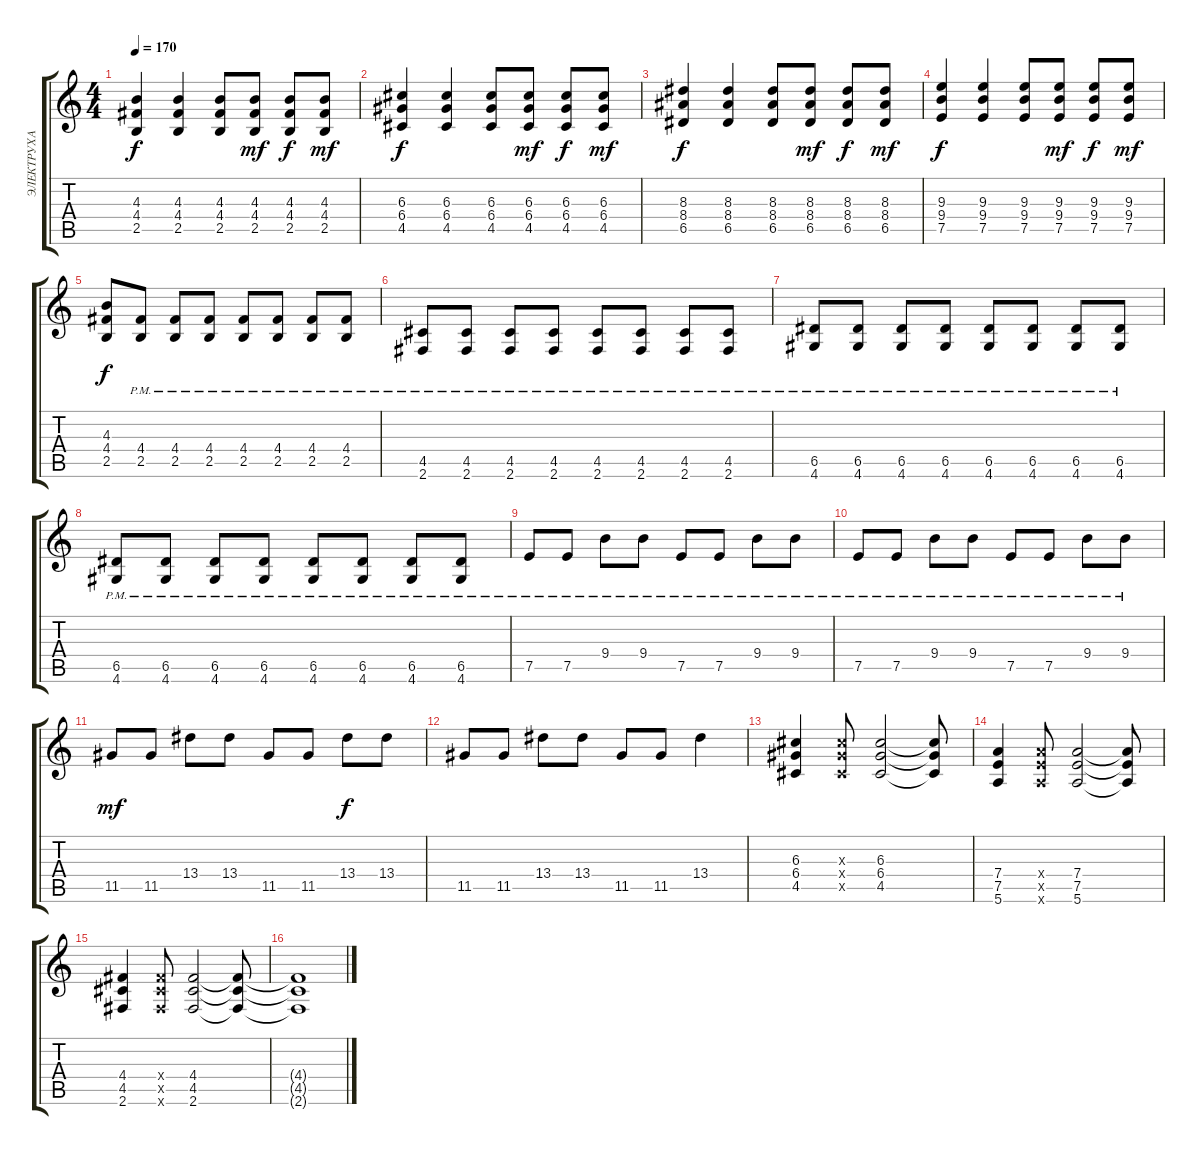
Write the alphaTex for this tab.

\track ("ЭЛЕКТРУХА" "ЭЛЕКТРУХА") {instrument distortionguitar}
\staff {score tabs}
\tuning (E4 B3 G3 D3 A2 E2) {hide}
\ts (4 4)
\tempo 170
\clef g2
\ks c
(4.3 4.4 2.5).4{dy f} (4.3 4.4 2.5).4 (4.3 4.4 2.5).8 (4.3 4.4 2.5).8{dy mf} (4.3 4.4 2.5).8{dy f} (4.3 4.4 2.5).8{dy mf} |
(6.3 6.4 4.5).4{dy f} (6.3 6.4 4.5).4 (6.3 6.4 4.5).8 (6.3 6.4 4.5).8{dy mf} (6.3 6.4 4.5).8{dy f} (6.3 6.4 4.5).8{dy mf} |
(8.3 8.4 6.5).4{dy f} (8.3 8.4 6.5).4 (8.3 8.4 6.5).8 (8.3 8.4 6.5).8{dy mf} (8.3 8.4 6.5).8{dy f} (8.3 8.4 6.5).8{dy mf} |
(9.3 9.4 7.5).4{dy f} (9.3 9.4 7.5).4 (9.3 9.4 7.5).8 (9.3 9.4 7.5).8{dy mf} (9.3 9.4 7.5).8{dy f} (9.3 9.4 7.5).8{dy mf} |
(4.3 4.4 2.5).8{dy f} (4.4{pm} 2.5{pm}).8 (4.4{pm} 2.5{pm}).8 (4.4{pm} 2.5{pm}).8 (4.4{pm} 2.5{pm}).8 (4.4{pm} 2.5{pm}).8 (4.4{pm} 2.5{pm}).8 (4.4 2.5{pm}).8 |
(4.5{pm} 2.6{pm}).8 (4.5{pm} 2.6{pm}).8 (4.5{pm} 2.6{pm}).8 (4.5{pm} 2.6{pm}).8 (4.5{pm} 2.6{pm}).8 (4.5{pm} 2.6{pm}).8 (4.5{pm} 2.6{pm}).8 (4.5{pm} 2.6{pm}).8 |
(6.5{pm} 4.6{pm}).8 (6.5{pm} 4.6{pm}).8 (6.5{pm} 4.6{pm}).8 (6.5{pm} 4.6{pm}).8 (6.5{pm} 4.6{pm}).8 (6.5{pm} 4.6{pm}).8 (6.5{pm} 4.6{pm}).8 (6.5{pm} 4.6{pm}).8 |
(6.5{pm} 4.6{pm}).8 (6.5{pm} 4.6{pm}).8 (6.5{pm} 4.6{pm}).8 (6.5{pm} 4.6{pm}).8 (6.5{pm} 4.6{pm}).8 (6.5{pm} 4.6{pm}).8 (6.5{pm} 4.6{pm}).8 (6.5{pm} 4.6{pm}).8 |
7.5{pm}.8 7.5{pm}.8 9.4{pm}.8 9.4{pm}.8 7.5{pm}.8 7.5{pm}.8 9.4{pm}.8 9.4{pm}.8 |
7.5{pm}.8 7.5{pm}.8 9.4{pm}.8 9.4{pm}.8 7.5{pm}.8 7.5{pm}.8 9.4{pm}.8 9.4{pm}.8 |
11.5.8{dy mf} 11.5.8 13.4.8 13.4.8 11.5.8 11.5.8 13.4.8{dy f} 13.4.8 |
11.5.8 11.5.8 13.4.8 13.4.8 11.5.8 11.5.8 13.4.4 |
(6.3 6.4 4.5).4 (6.3{x} 6.4{x} 4.5{x}).8 (6.3 6.4 4.5).2 (6.3{t} 6.4{t} 4.5{t}).8 |
(7.4 7.5 5.6).4 (7.4{x} 7.5{x} 5.6{x}).8 (7.4 7.5 5.6).2 (7.4{t} 7.5{t} 5.6{t}).8 |
(4.4 4.5 2.6).4 (4.4{x} 4.5{x} 2.6{x}).8 (4.4 4.5 2.6).2 (4.4{t} 4.5{t} 2.6{t}).8 |
(4.4{t} 4.5{t} 2.6{t}).1
